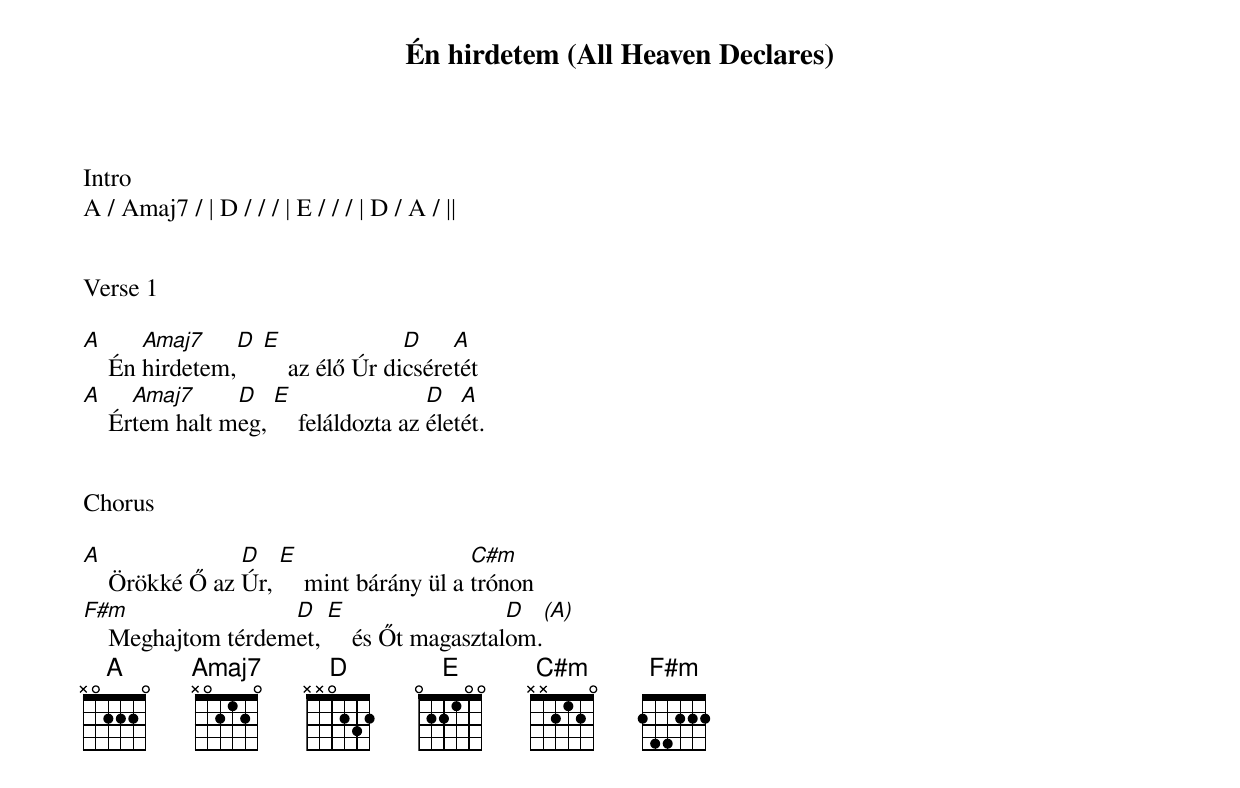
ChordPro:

{title: Én hirdetem (All Heaven Declares)}
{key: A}
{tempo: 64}
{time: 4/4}
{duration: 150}



Intro
A / Amaj7 / | D / / / | E / / / | D / A / ||


Verse 1

[A]    Én [Amaj7]hirdetem,[D] [E]    az élő Úr di[D]csére[A]tét
[A]    Ér[Amaj7]tem halt m[D]eg, [E]    feláldozta az [D]élet[A]ét.


Chorus

[A]    Örökké Ő az [D]Úr, [E]    mint bárány ül a [C#m]trónon
[F#m]    Meghajtom térdem[D]et, [E]    és Őt magasztal[D    (A)]om.
